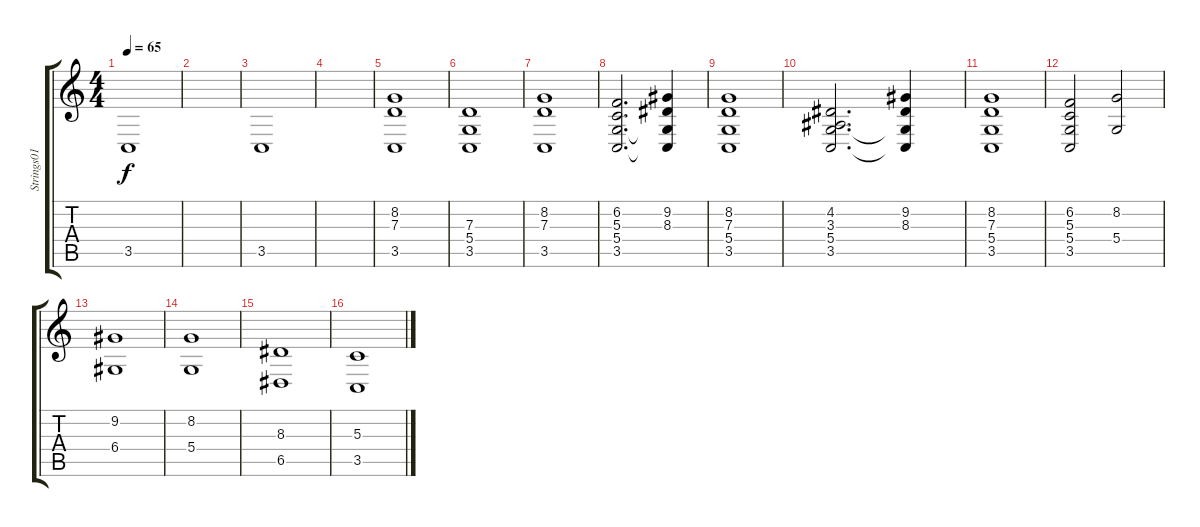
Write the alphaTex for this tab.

\track ("Strings01" "Strings01") {instrument stringensemble2}
\staff {score tabs}
\tuning (E4 B3 G3 D3 A2 E2) {hide}
\ts (4 4)
\tempo 65
\clef g2
\ks c
3.5.1{dy f} |
|
3.5.1 |
|
(8.2 7.3 3.5).1 |
(7.3 5.4 3.5).1 |
(8.2 7.3 3.5).1 |
(6.2 5.3 5.4 3.5).2{d} (9.2 8.3 5.4{t} 3.5{t}).4 |
(8.2 7.3 5.4 3.5).1 |
(4.2 3.3 5.4 3.5).2{d} (9.2 8.3 5.4{t} 3.5{t}).4 |
(8.2 7.3 5.4 3.5).1 |
(6.2 5.3 5.4 3.5).2 (8.2 5.4).2 |
(9.2 6.4).1 |
(8.2 5.4).1 |
(8.3 6.5).1 |
(5.3 3.5).1
